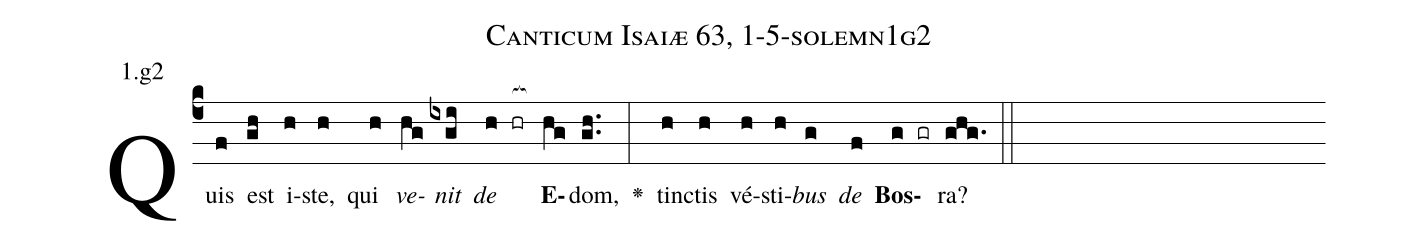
name: Canticum Isaiæ 63, 1-5-solemn1g2;
annotation: 1.g2;
%%
(c4)Quis(f) est(gh) i(h)ste,(h) qui(h) <i>ve</i>(hg)<i>nit</i>(ixgi) <i>de</i>(h hr[ocb:1{]) <b>E</b>(hg[ocb:0}])dom,(gh..) <v>\greheightstar</v>(:) tin(h)ctis(h) vé(h)sti(h)<i>bus</i>(g) <i>de</i>(f) <b>Bos</b>(g gr)ra?(ghg.) (::)


%E(h) u(h) o(g) u(f) a(g) e.(ghg.) (::)
